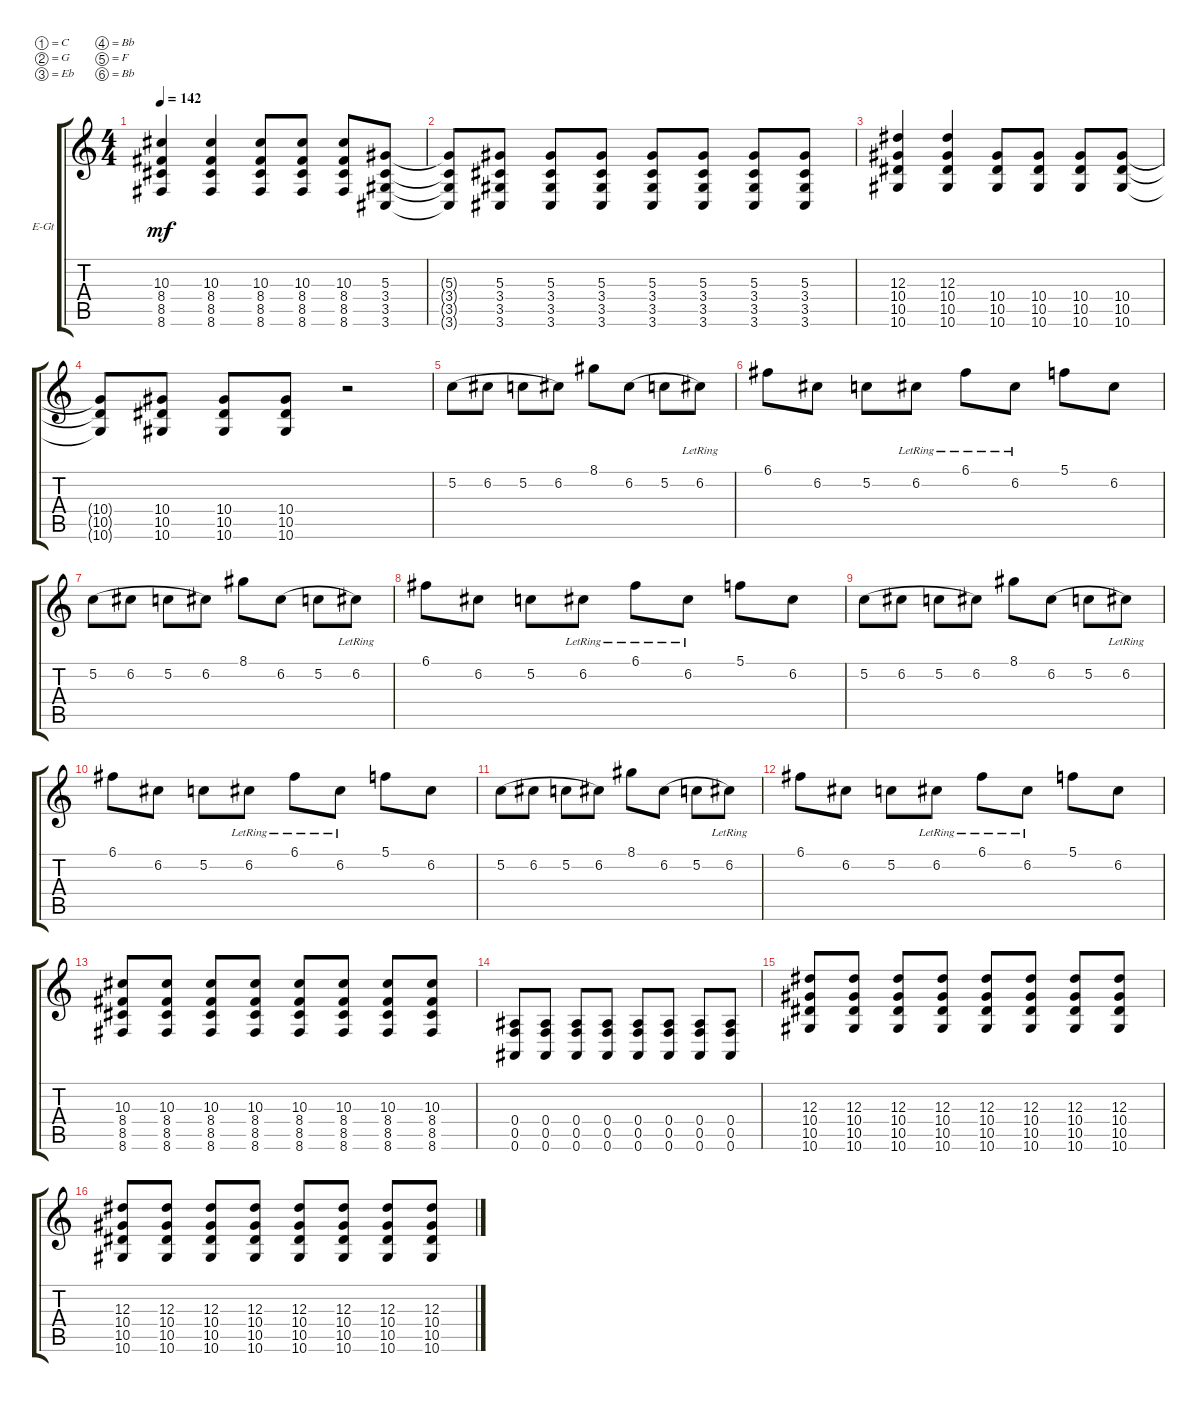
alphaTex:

\defaultSystemsLayout 4
\bracketExtendMode groupsimilarinstruments
\firstSystemTrackNameOrientation horizontal
\otherSystemsTrackNameOrientation horizontal
\track ("Guitar 2" "E-Gt") {instrument distortionguitar}
\staff {score tabs}
\tuning (C4 G3 Eb3 Bb2 F2 Bb1)
\ts (4 4)
\tempo 142
\clef g2
\scale
0.333333
\ks c
(8.4 8.5 8.6 10.3).4{dy mf} (8.6 8.5 8.4 10.3).4 (8.4 8.5 8.6 10.3).8 (8.6 8.5 8.4 10.3).8 (8.4 8.5 8.6 10.3).8 (3.6 3.5 3.4 5.3).8 |
\scale
0.333333 (3.4{t} 3.5{t} 3.6{t} 5.3{t}).8 (3.4 3.5 3.6 5.3).8 (3.6 3.5 3.4 5.3).8 (3.6 3.5 3.4 5.3).8 (3.6 3.5 3.4 5.3).8 (3.6 3.5 3.4 5.3).8 (3.6 3.5 3.4 5.3).8 (3.6 3.5 3.4 5.3).8 |
\scale
0.333333 (10.4 10.5 10.6 12.3).4 (10.6 10.5 10.4 12.3).4 (10.4 10.5 10.6).8 (10.4 10.5 10.6).8 (10.4 10.5 10.6).8 (10.4 10.5 10.6).8 |
\scale
0.333333 (10.5{t} 10.6{t} 10.4{t}).8 (10.4 10.5 10.6).8 (10.4 10.5 10.6).8 (10.4 10.5 10.6).8 r.2 |
\scale
0.333333 5.2.8{legatoorigin} 6.2.8{legatoorigin} 5.2.8{legatoorigin} 6.2.8 8.1.8 6.2.8{legatoorigin} 5.2.8{legatoorigin} 6.2{lr}.8 |
\scale
0.333333 6.1.8 6.2.8 5.2.8 6.2{lr}.8 6.1{lr}.8 6.2{lr}.8 5.1.8 6.2.8 |
\scale
0.333333 5.2.8{legatoorigin} 6.2.8{legatoorigin} 5.2.8{legatoorigin} 6.2.8 8.1.8 6.2.8{legatoorigin} 5.2.8{legatoorigin} 6.2{lr}.8 |
\scale
0.333333 6.1.8 6.2.8 5.2.8 6.2{lr}.8 6.1{lr}.8 6.2{lr}.8 5.1.8 6.2.8 |
\scale
0.333333 5.2.8{legatoorigin} 6.2.8{legatoorigin} 5.2.8{legatoorigin} 6.2.8 8.1.8 6.2.8{legatoorigin} 5.2.8{legatoorigin} 6.2{lr}.8 |
\scale
0.333333 6.1.8 6.2.8 5.2.8 6.2{lr}.8 6.1{lr}.8 6.2{lr}.8 5.1.8 6.2.8 |
\scale
0.333333 5.2.8{legatoorigin} 6.2.8{legatoorigin} 5.2.8{legatoorigin} 6.2.8 8.1.8 6.2.8{legatoorigin} 5.2.8{legatoorigin} 6.2{lr}.8 |
\scale
0.333333 6.1.8 6.2.8 5.2.8 6.2{lr}.8 6.1{lr}.8 6.2{lr}.8 5.1.8 6.2.8 |
\scale
0.333333 (8.5 8.4 8.6 10.3).8 (8.5 8.4 8.6 10.3).8 (8.5 8.4 8.6 10.3).8 (8.5 8.4 8.6 10.3).8 (8.5 8.4 8.6 10.3).8 (8.5 8.4 8.6 10.3).8 (8.5 8.4 8.6 10.3).8 (8.5 8.4 8.6 10.3).8 |
\scale
0.333333 (0.6 0.4 0.5).8 (0.6 0.4 0.5).8 (0.6 0.4 0.5).8 (0.6 0.4 0.5).8 (0.6 0.4 0.5).8 (0.6 0.4 0.5).8 (0.6 0.4 0.5).8 (0.6 0.5 0.4).8 |
\scale
0.333333 (10.4 10.5 10.6 12.3).8 (10.6 10.5 10.4 12.3).8 (10.4 10.5 10.6 12.3).8 (10.6 10.5 10.4 12.3).8 (10.4 10.5 10.6 12.3).8 (10.6 10.5 10.4 12.3).8 (10.4 10.5 10.6 12.3).8 (10.6 10.5 10.4 12.3).8 |
\scale
0.333333 (10.4 10.5 10.6 12.3).8 (10.6 10.5 10.4 12.3).8 (10.4 10.5 10.6 12.3).8 (10.6 10.5 10.4 12.3).8 (10.4 10.5 10.6 12.3).8 (10.6 10.5 10.4 12.3).8 (10.4 10.5 10.6 12.3).8 (10.6 10.5 10.4 12.3).8
